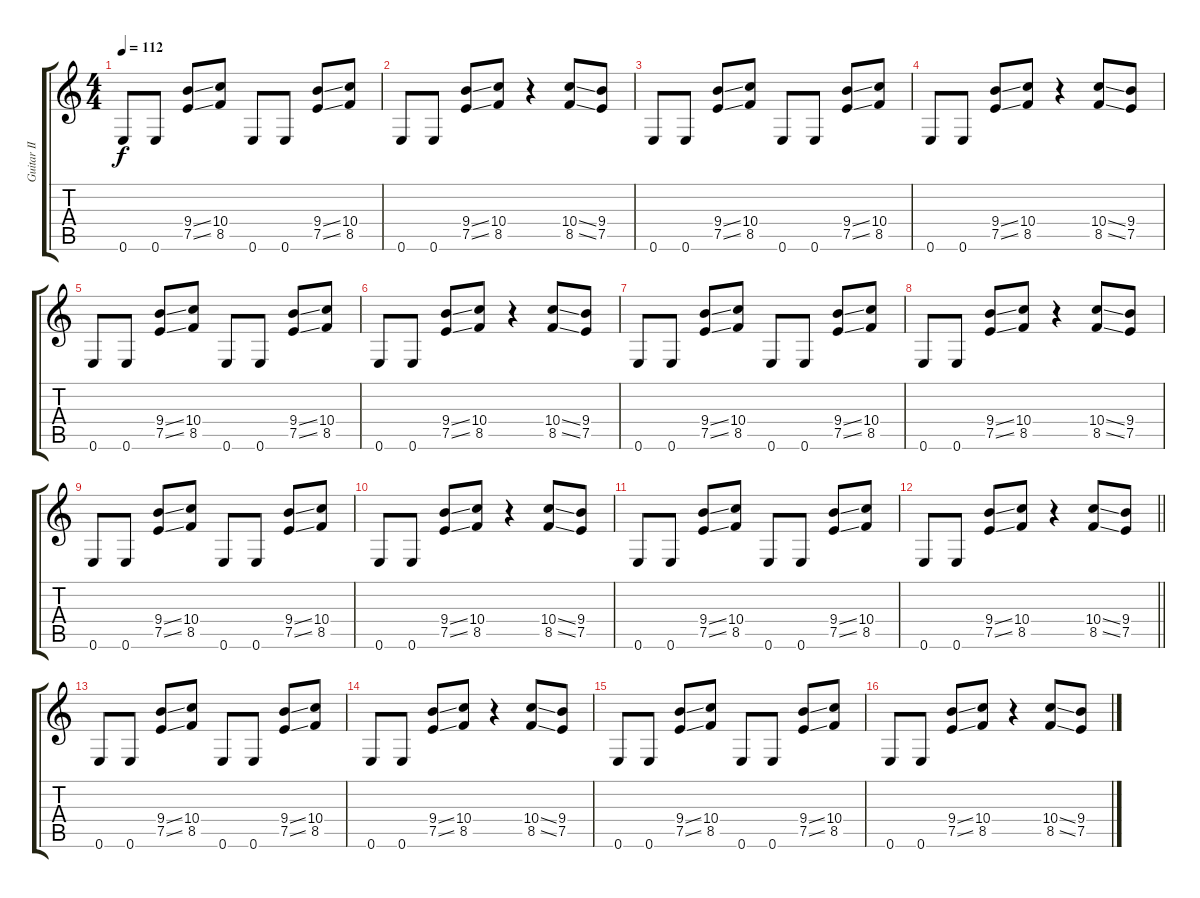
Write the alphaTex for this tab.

\track ("Guitar II" "Guitar II") {instrument distortionguitar}
\staff {score tabs}
\tuning (E4 B3 G3 D3 A2 E2) {hide}
\ts (4 4)
\tempo 112
\clef g2
\ks c
0.6.8{dy f} 0.6.8 (9.4{ss} 7.5{ss}).8 (10.4 8.5).8 0.6.8 0.6.8 (9.4{ss} 7.5{ss}).8 (10.4 8.5).8 |
0.6.8 0.6.8 (9.4{ss} 7.5{ss}).8 (10.4 8.5).8 r.4 (10.4{ss} 8.5{ss}).8 (9.4 7.5).8 |
0.6.8 0.6.8 (9.4{ss} 7.5{ss}).8 (10.4 8.5).8 0.6.8 0.6.8 (9.4{ss} 7.5{ss}).8 (10.4 8.5).8 |
0.6.8 0.6.8 (9.4{ss} 7.5{ss}).8 (10.4 8.5).8 r.4 (10.4{ss} 8.5{ss}).8 (9.4 7.5).8 |
0.6.8 0.6.8 (9.4{ss} 7.5{ss}).8 (10.4 8.5).8 0.6.8 0.6.8 (9.4{ss} 7.5{ss}).8 (10.4 8.5).8 |
0.6.8 0.6.8 (9.4{ss} 7.5{ss}).8 (10.4 8.5).8 r.4 (10.4{ss} 8.5{ss}).8 (9.4 7.5).8 |
0.6.8 0.6.8 (9.4{ss} 7.5{ss}).8 (10.4 8.5).8 0.6.8 0.6.8 (9.4{ss} 7.5{ss}).8 (10.4 8.5).8 |
0.6.8 0.6.8 (9.4{ss} 7.5{ss}).8 (10.4 8.5).8 r.4 (10.4{ss} 8.5{ss}).8 (9.4 7.5).8 |
0.6.8 0.6.8 (9.4{ss} 7.5{ss}).8 (10.4 8.5).8 0.6.8 0.6.8 (9.4{ss} 7.5{ss}).8 (10.4 8.5).8 |
0.6.8 0.6.8 (9.4{ss} 7.5{ss}).8 (10.4 8.5).8 r.4 (10.4{ss} 8.5{ss}).8 (9.4 7.5).8 |
0.6.8 0.6.8 (9.4{ss} 7.5{ss}).8 (10.4 8.5).8 0.6.8 0.6.8 (9.4{ss} 7.5{ss}).8 (10.4 8.5).8 |
\barLineRight lightlight
0.6.8 0.6.8 (9.4{ss} 7.5{ss}).8 (10.4 8.5).8 r.4 (10.4{ss} 8.5{ss}).8 (9.4 7.5).8 |
0.6.8 0.6.8 (9.4{ss} 7.5{ss}).8 (10.4 8.5).8 0.6.8 0.6.8 (9.4{ss} 7.5{ss}).8 (10.4 8.5).8 |
0.6.8 0.6.8 (9.4{ss} 7.5{ss}).8 (10.4 8.5).8 r.4 (10.4{ss} 8.5{ss}).8 (9.4 7.5).8 |
0.6.8 0.6.8 (9.4{ss} 7.5{ss}).8 (10.4 8.5).8 0.6.8 0.6.8 (9.4{ss} 7.5{ss}).8 (10.4 8.5).8 |
0.6.8 0.6.8 (9.4{ss} 7.5{ss}).8 (10.4 8.5).8 r.4 (10.4{ss} 8.5{ss}).8 (9.4 7.5).8
